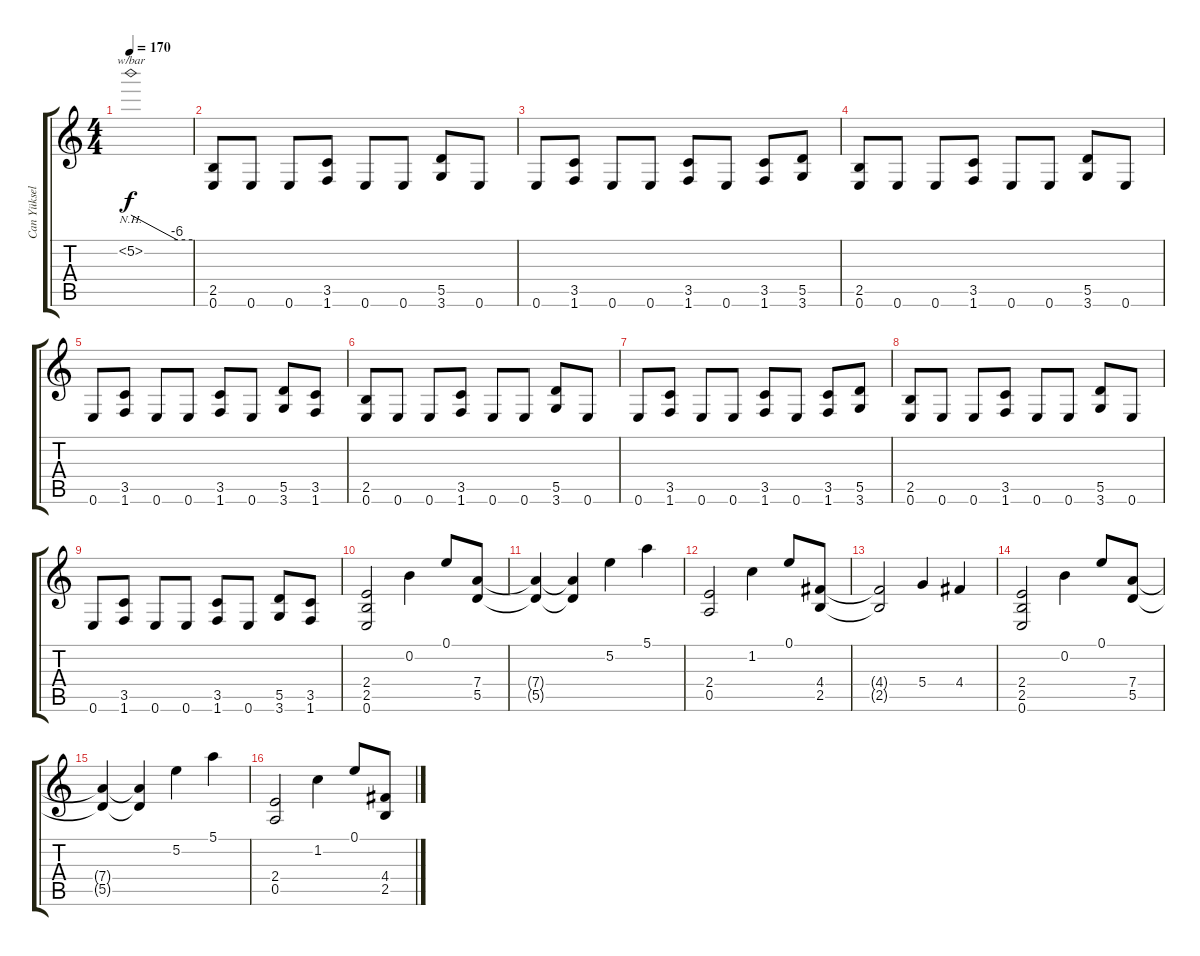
\track ("Can Yüksel" "Can Yüksel") {instrument distortionguitar}
\staff {score tabs}
\tuning (E4 B3 G3 D3 A2 E2) {hide}
\ts (4 4)
\tempo 170
\clef g2
\ks c
5.2{nh}.1{tbe (custom default 0 0 45 -24 60 -24) dy f} |
(2.5 0.6).8 0.6.8 0.6.8 (3.5 1.6).8 0.6.8 0.6.8 (5.5 3.6).8 0.6.8 |
0.6.8 (3.5 1.6).8 0.6.8 0.6.8 (3.5 1.6).8 0.6.8 (3.5 1.6).8 (5.5 3.6).8 |
(2.5 0.6).8 0.6.8 0.6.8 (3.5 1.6).8 0.6.8 0.6.8 (5.5 3.6).8 0.6.8 |
0.6.8 (3.5 1.6).8 0.6.8 0.6.8 (3.5 1.6).8 0.6.8 (5.5 3.6).8 (3.5 1.6).8 |
(2.5 0.6).8 0.6.8 0.6.8 (3.5 1.6).8 0.6.8 0.6.8 (5.5 3.6).8 0.6.8 |
0.6.8 (3.5 1.6).8 0.6.8 0.6.8 (3.5 1.6).8 0.6.8 (3.5 1.6).8 (5.5 3.6).8 |
(2.5 0.6).8 0.6.8 0.6.8 (3.5 1.6).8 0.6.8 0.6.8 (5.5 3.6).8 0.6.8 |
0.6.8 (3.5 1.6).8 0.6.8 0.6.8 (3.5 1.6).8 0.6.8 (5.5 3.6).8 (3.5 1.6).8 |
(2.4 2.5 0.6).2 0.2.4 0.1.8 (7.4 5.5).8 |
(7.4{t} 5.5{t}).4 (7.4{t} 5.5{t}).4 5.2.4 5.1.4 |
(2.4 0.5).2 1.2.4 0.1.8 (4.4 2.5).8 |
(4.4{t} 2.5{t}).2 5.4.4 4.4.4 |
(2.4 2.5 0.6).2 0.2.4 0.1.8 (7.4 5.5).8 |
(7.4{t} 5.5{t}).4 (7.4{t} 5.5{t}).4 5.2.4 5.1.4 |
(2.4 0.5).2 1.2.4 0.1.8 (4.4 2.5).8
